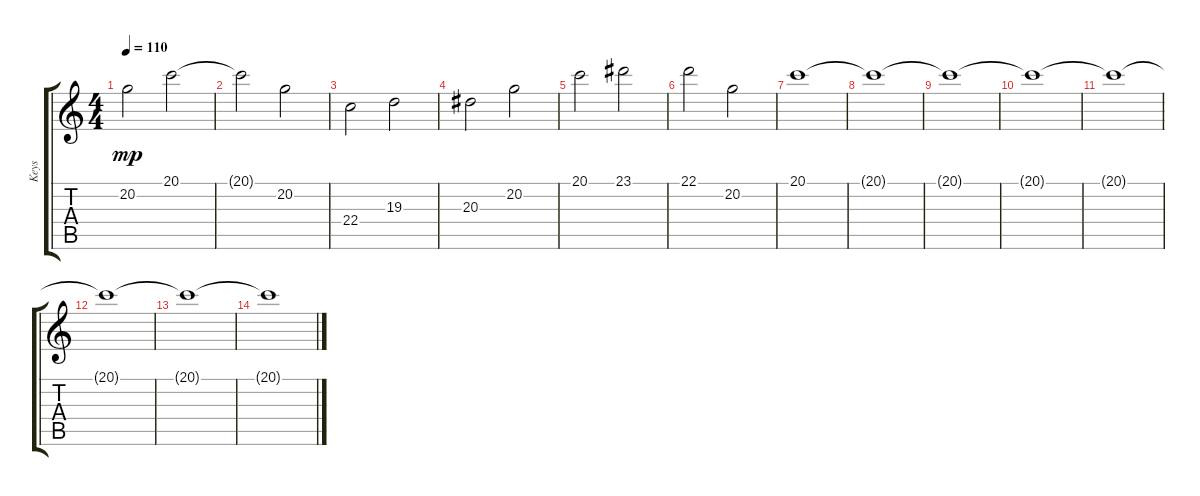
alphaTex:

\track ("Keys" "Keys") {instrument stringensemble2}
\staff {score tabs}
\tuning (E4 B3 G3 D3 A2 E2) {hide}
\ts (4 4)
\tempo 110
\clef g2
\ks c
20.2.2{dy mp} 20.1.2 |
20.1{t}.2 20.2.2 |
22.4.2 19.3.2 |
20.3.2 20.2.2 |
20.1.2 23.1.2 |
22.1.2 20.2.2 |
20.1.1 |
20.1{t}.1{volume 11} |
20.1{t}.1 |
20.1{t}.1 |
20.1{t}.1{volume 7} |
20.1{t}.1 |
20.1{t}.1 |
20.1{t}.1
